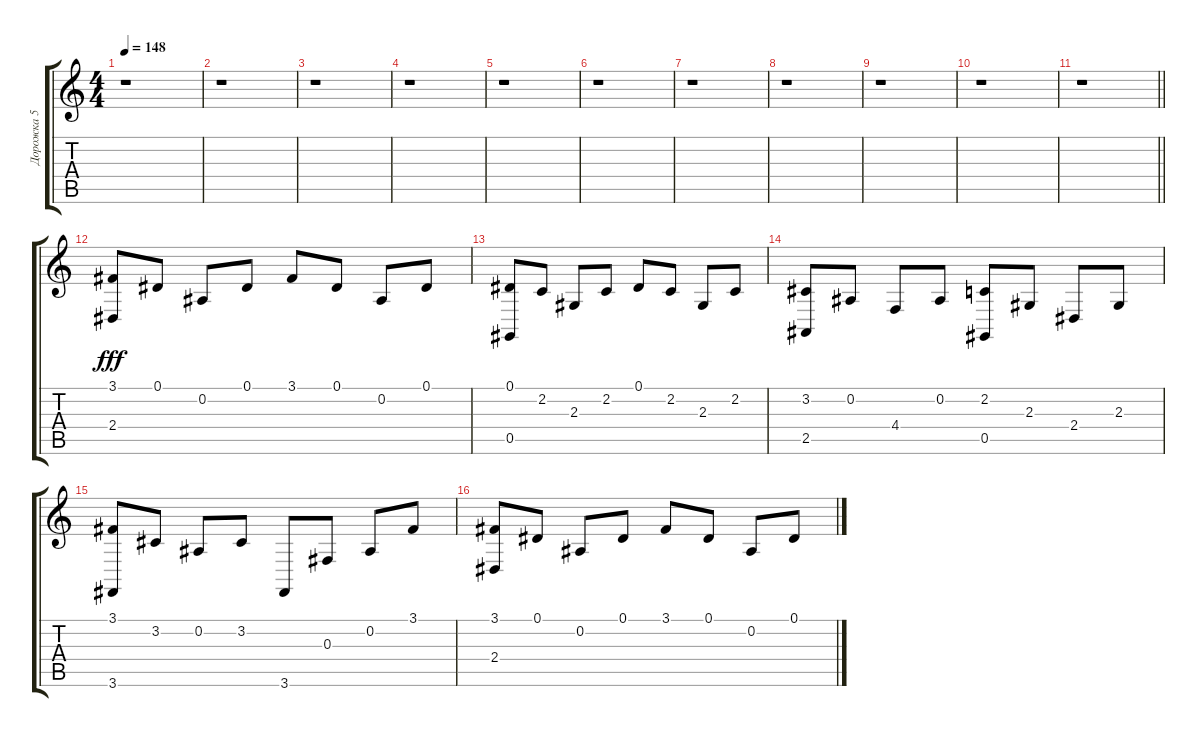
\track ("Дорожка 5" "Дорожка 5") {instrument brightacousticpiano}
\staff {score tabs}
\tuning (Eb4 Bb3 Gb3 Db3 Ab2 Eb2) {hide}
\ts (4 4)
\tempo 148
\clef g2
\ks c
r.1{dy fff} |
r.1 |
r.1 |
r.1 |
r.1 |
r.1 |
r.1 |
r.1 |
r.1 |
r.1 |
\barLineRight lightlight
r.1 |
(3.1 2.4).8 0.1.8 0.2.8 0.1.8 3.1.8 0.1.8 0.2.8 0.1.8 |
(0.1 0.5).8 2.2.8 2.3.8 2.2.8 0.1.8 2.2.8 2.3.8 2.2.8 |
(3.2 2.5).8 0.2.8 4.4.8 0.2.8 (2.2 0.5).8 2.3.8 2.4.8 2.3.8 |
(3.1 3.6).8 3.2.8 0.2.8 3.2.8 3.6.8 0.3.8 0.2.8 3.1.8 |
(3.1 2.4).8 0.1.8 0.2.8 0.1.8 3.1.8 0.1.8 0.2.8 0.1.8
